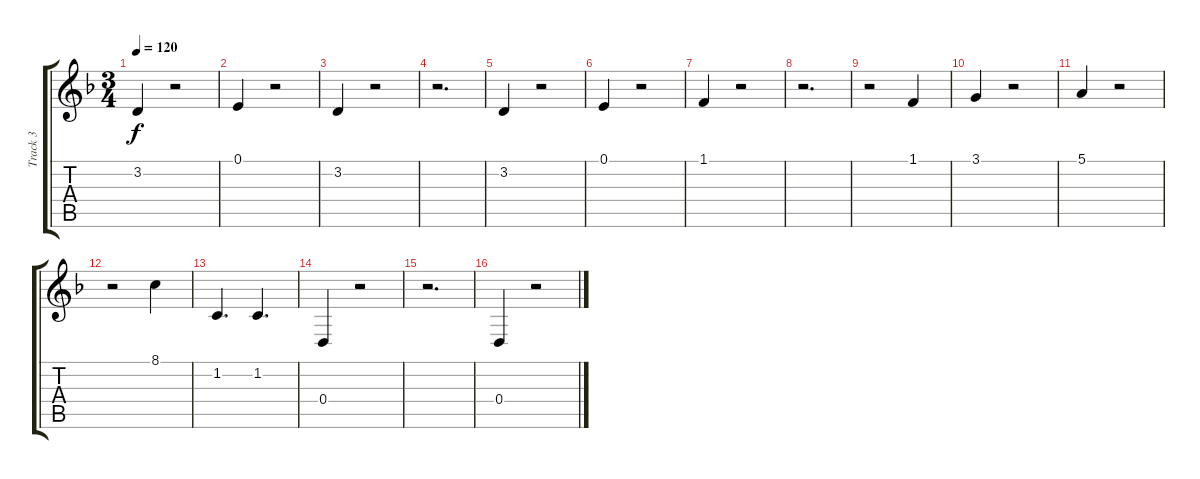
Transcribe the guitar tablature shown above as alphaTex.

\track ("Track 3" "Track 3") {instrument cello}
\staff {score tabs}
\tuning (E4 B3 G3 D3 A2 E2) {hide}
\ts (3 4)
\tempo 120
\clef g2
\ks dminor
3.2.4{dy f} r.2 |
0.1.4 r.2 |
3.2.4 r.2 |
r.2{d} |
3.2.4 r.2 |
0.1.4 r.2 |
1.1.4 r.2 |
r.2{d} |
r.2 1.1.4 |
3.1.4 r.2 |
5.1.4 r.2 |
r.2 8.1.4 |
1.2.4{d} 1.2.4{d} |
0.4.4 r.2 |
r.2{d} |
0.4.4 r.2
